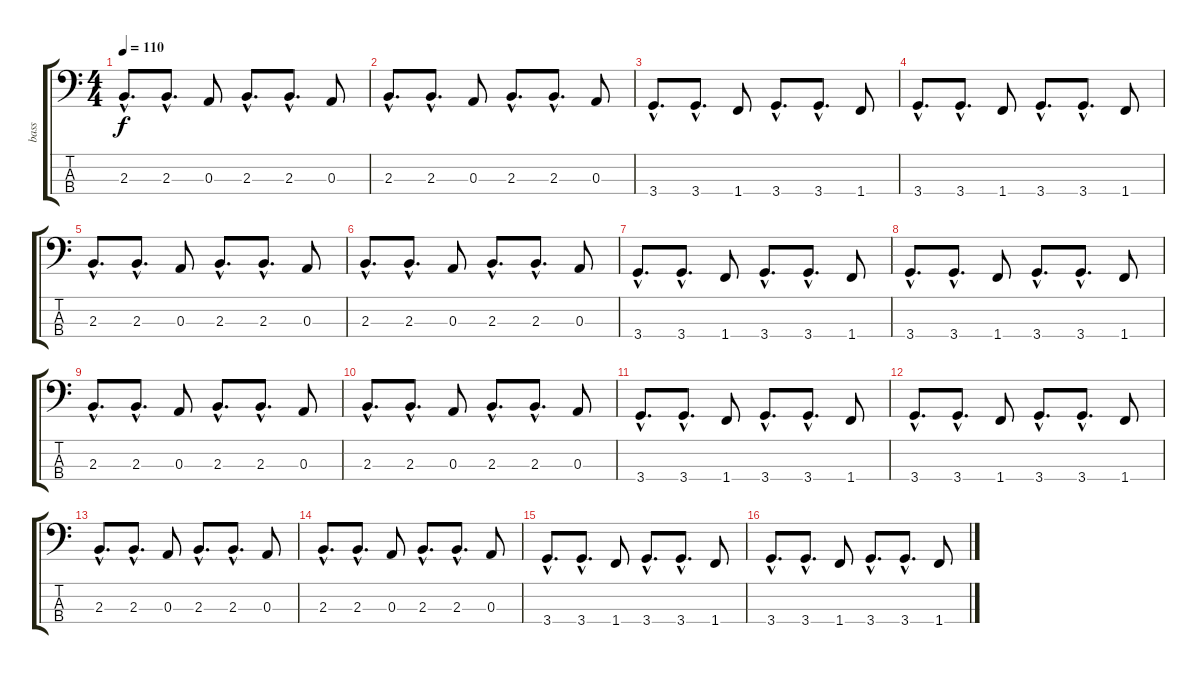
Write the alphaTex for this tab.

\track ("bass" "bass") {instrument electricbassfinger}
\staff {score tabs}
\tuning (G2 D2 A1 E1) {hide}
\ts (4 4)
\tempo 110
\clef f4
\ks c
2.3{hac}.8{d dy f} 2.3{hac}.8{d} 0.3.8 2.3{hac}.8{d} 2.3{hac}.8{d} 0.3.8 |
2.3{hac}.8{d} 2.3{hac}.8{d} 0.3.8 2.3{hac}.8{d} 2.3{hac}.8{d} 0.3.8 |
3.4{hac}.8{d} 3.4{hac}.8{d} 1.4.8 3.4{hac}.8{d} 3.4{hac}.8{d} 1.4.8 |
3.4{hac}.8{d} 3.4{hac}.8{d} 1.4.8 3.4{hac}.8{d} 3.4{hac}.8{d} 1.4.8 |
2.3{hac}.8{d} 2.3{hac}.8{d} 0.3.8 2.3{hac}.8{d} 2.3{hac}.8{d} 0.3.8 |
2.3{hac}.8{d} 2.3{hac}.8{d} 0.3.8 2.3{hac}.8{d} 2.3{hac}.8{d} 0.3.8 |
3.4{hac}.8{d} 3.4{hac}.8{d} 1.4.8 3.4{hac}.8{d} 3.4{hac}.8{d} 1.4.8 |
3.4{hac}.8{d} 3.4{hac}.8{d} 1.4.8 3.4{hac}.8{d} 3.4{hac}.8{d} 1.4.8 |
2.3{hac}.8{d} 2.3{hac}.8{d} 0.3.8 2.3{hac}.8{d} 2.3{hac}.8{d} 0.3.8 |
2.3{hac}.8{d} 2.3{hac}.8{d} 0.3.8 2.3{hac}.8{d} 2.3{hac}.8{d} 0.3.8 |
3.4{hac}.8{d} 3.4{hac}.8{d} 1.4.8 3.4{hac}.8{d} 3.4{hac}.8{d} 1.4.8 |
3.4{hac}.8{d} 3.4{hac}.8{d} 1.4.8 3.4{hac}.8{d} 3.4{hac}.8{d} 1.4.8 |
2.3{hac}.8{d} 2.3{hac}.8{d} 0.3.8 2.3{hac}.8{d} 2.3{hac}.8{d} 0.3.8 |
2.3{hac}.8{d} 2.3{hac}.8{d} 0.3.8 2.3{hac}.8{d} 2.3{hac}.8{d} 0.3.8 |
3.4{hac}.8{d} 3.4{hac}.8{d} 1.4.8 3.4{hac}.8{d} 3.4{hac}.8{d} 1.4.8 |
3.4{hac}.8{d} 3.4{hac}.8{d} 1.4.8 3.4{hac}.8{d} 3.4{hac}.8{d} 1.4.8
